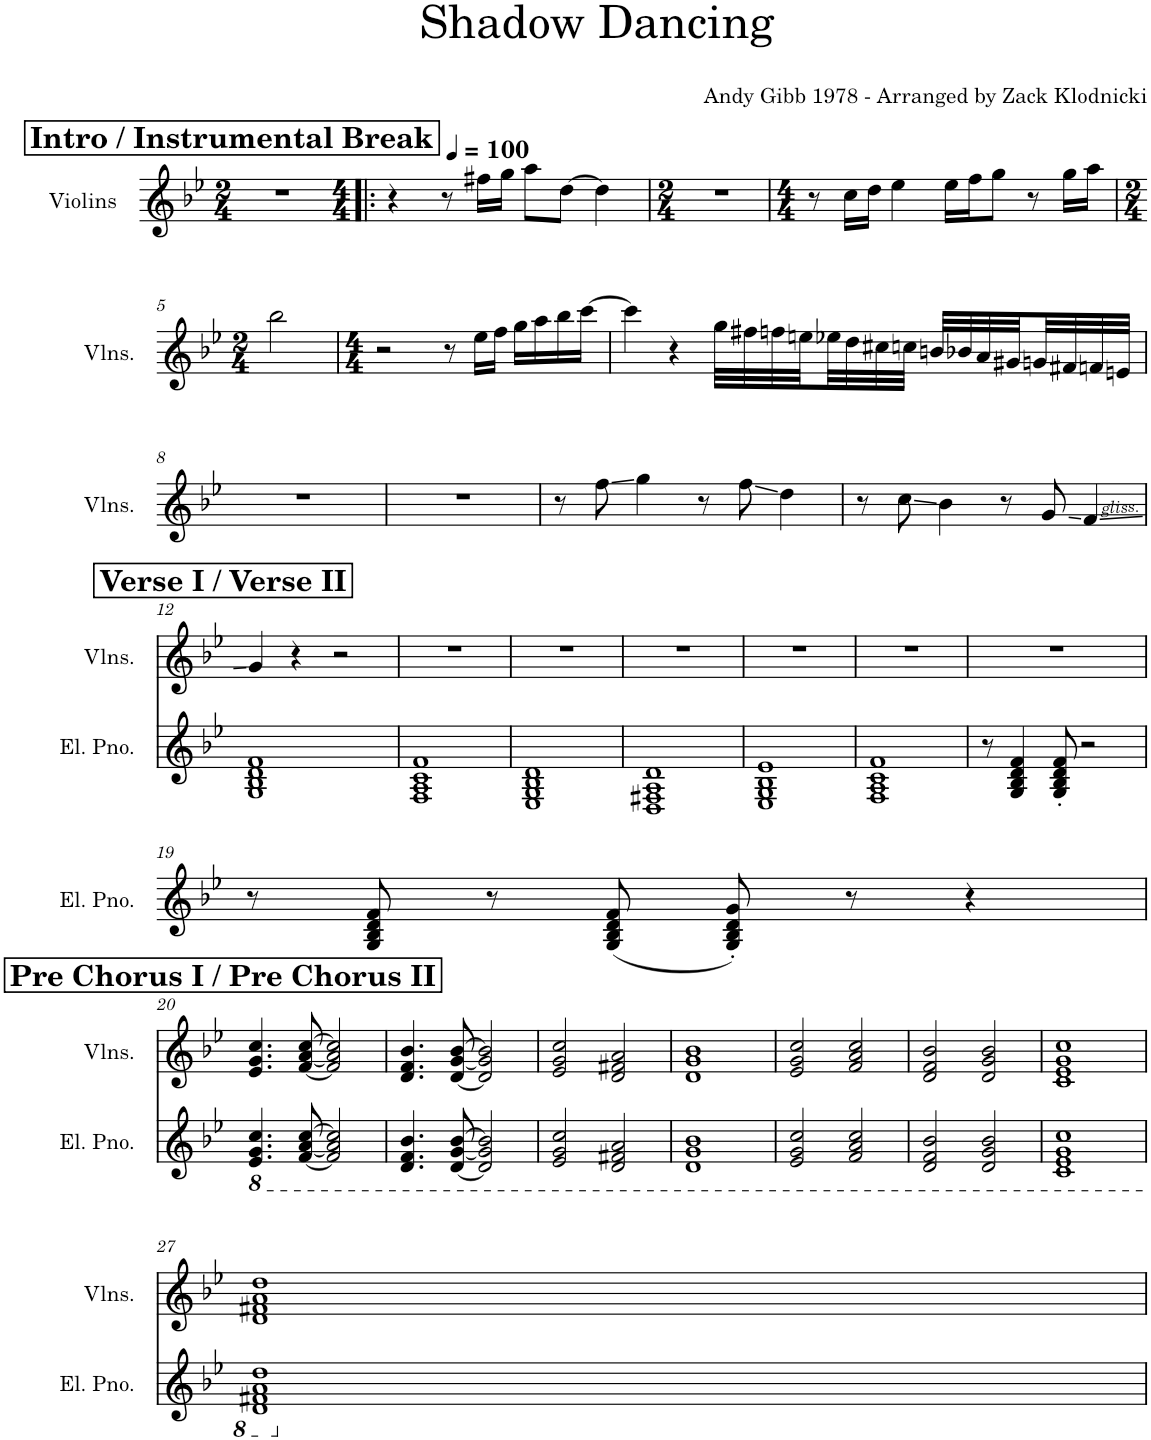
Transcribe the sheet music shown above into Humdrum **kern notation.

**kern	**kern
*part2	*part1
*staff2	*staff1
*I"Electric Piano	*I"Violins
*I'El. Pno.	*I'Vlns.
*stria5	*
*clefG2	*clefG2
*k[b-e-]	*k[b-e-]
*M2/4	*M2/4
*MM100	*MM100
!!LO:REH:place=s1:a:B:cj:fs=14:t=Intro / Instrumental Break
=1	=1
2r	2r
=2!|:	=2!|:
*M4/4	*M4/4
1r	4r
.	8r
.	16ff#X\LL
.	16gg\JJ
.	8aa\L
.	[8dd\J
.	4dd\]
=3	=3
*M2/4	*M2/4
2r	2r
=4	=4
*M4/4	*M4/4
1r	8r
.	16cc\LL
.	16dd\JJ
.	4ee-\
.	16ee-\LL
.	16ff\J
.	8gg\J
.	8r
.	16gg\LL
.	16aa\JJ
!!LO:LB:g=z
=5	=5
*M2/4	*M2/4
2r	2bb-\
=6	=6
*M4/4	*M4/4
1r	2r
.	8r
.	16ee-\LL
.	16ff\JJ
.	16gg\LL
.	16aa\
.	16bb-\
.	[16ccc\JJ
=7	=7
1r	4ccc\]
.	4r
.	32gg\LLL
.	32ff#X\
.	32ffn\
.	32een\
.	32ee-X\
.	32dd\
.	32cc#X\
.	32ccn\JJJ
.	32bn/LLL
.	32b-X/
.	32a/
.	32g#X/
.	32gn/
.	32f#X/
.	32fn/
.	32en/JJJ
!!LO:LB:g=z
=8	=8
1r	1r
=9	=9
1r	1r
=10	=10
1r	8r
.	8ff\
.	4gg\
.	8r
.	8ff\
.	4dd\
=11	=11
1r	8r
.	8cc\
.	4b-\
.	8r
.	8g/
.	4f/
!!LO:LB:g=z
!!LO:REH:place=s1:a:B:cj:fs=14:t=Verse I / Verse II
=12	=12
1G 1B- 1d 1f	4g/
.	4r
.	2r
=13	=13
1F 1A 1c 1f	1r
=14	=14
1E- 1G 1B- 1d	1r
=15	=15
1D 1F#X 1A 1d	1r
=16	=16
1E- 1G 1B- 1e-	1r
=17	=17
1F 1A 1c 1f	1r
=18	=18
8r	1r
4G/ 4B-/ 4d/ 4f/	.
8G/' 8B-/' 8d/' 8f/'	.
2r	.
!!LO:LB:g=z
=19	=19
8r	1r
8G/ 8B-/ 8d/ 8f/	.
8r	.
(8G/ 8B-/ 8d/ 8f/	.
8G/' 8B-/' 8d/' 8g/')	.
8r	.
4r	.
!!LO:LB:g=z
!!LO:REH:place=s1:a:B:cj:fs=14:t=Pre Chorus I / Pre Chorus II
=20	=20
*8ba	*
4.E-/ 4.G/ 4.c/	4.e-/ 4.g/ 4.cc/
[8F/ [8A/ [8c/	[8f/ [8a/ [8cc/
2F/] 2A/] 2c/]	2f/] 2a/] 2cc/]
=21	=21
4.D/ 4.F/ 4.B-/	4.d/ 4.f/ 4.b-/
[8D/ [8G/ [8B-/	[8d/ [8g/ [8b-/
2D/] 2G/] 2B-/]	2d/] 2g/] 2b-/]
=22	=22
2E-/ 2G/ 2c/	2e-/ 2g/ 2cc/
2D/ 2F#X/ 2A/	2d/ 2f#X/ 2a/
=23	=23
1D 1G 1B-	1d 1g 1b-
=24	=24
2E-/ 2G/ 2c/	2e-/ 2g/ 2cc/
2F/ 2A/ 2c/	2f/ 2a/ 2cc/
=25	=25
2D/ 2F/ 2B-/	2d/ 2f/ 2b-/
2D/ 2G/ 2B-/	2d/ 2g/ 2b-/
=26	=26
1C 1E- 1G 1c	1c 1e- 1g 1cc
!!LO:LB:g=z
=27	=27
1D 1F#X 1A 1d	1d 1f#X 1a 1dd
*X8ba	*
=	=
*-	*-
